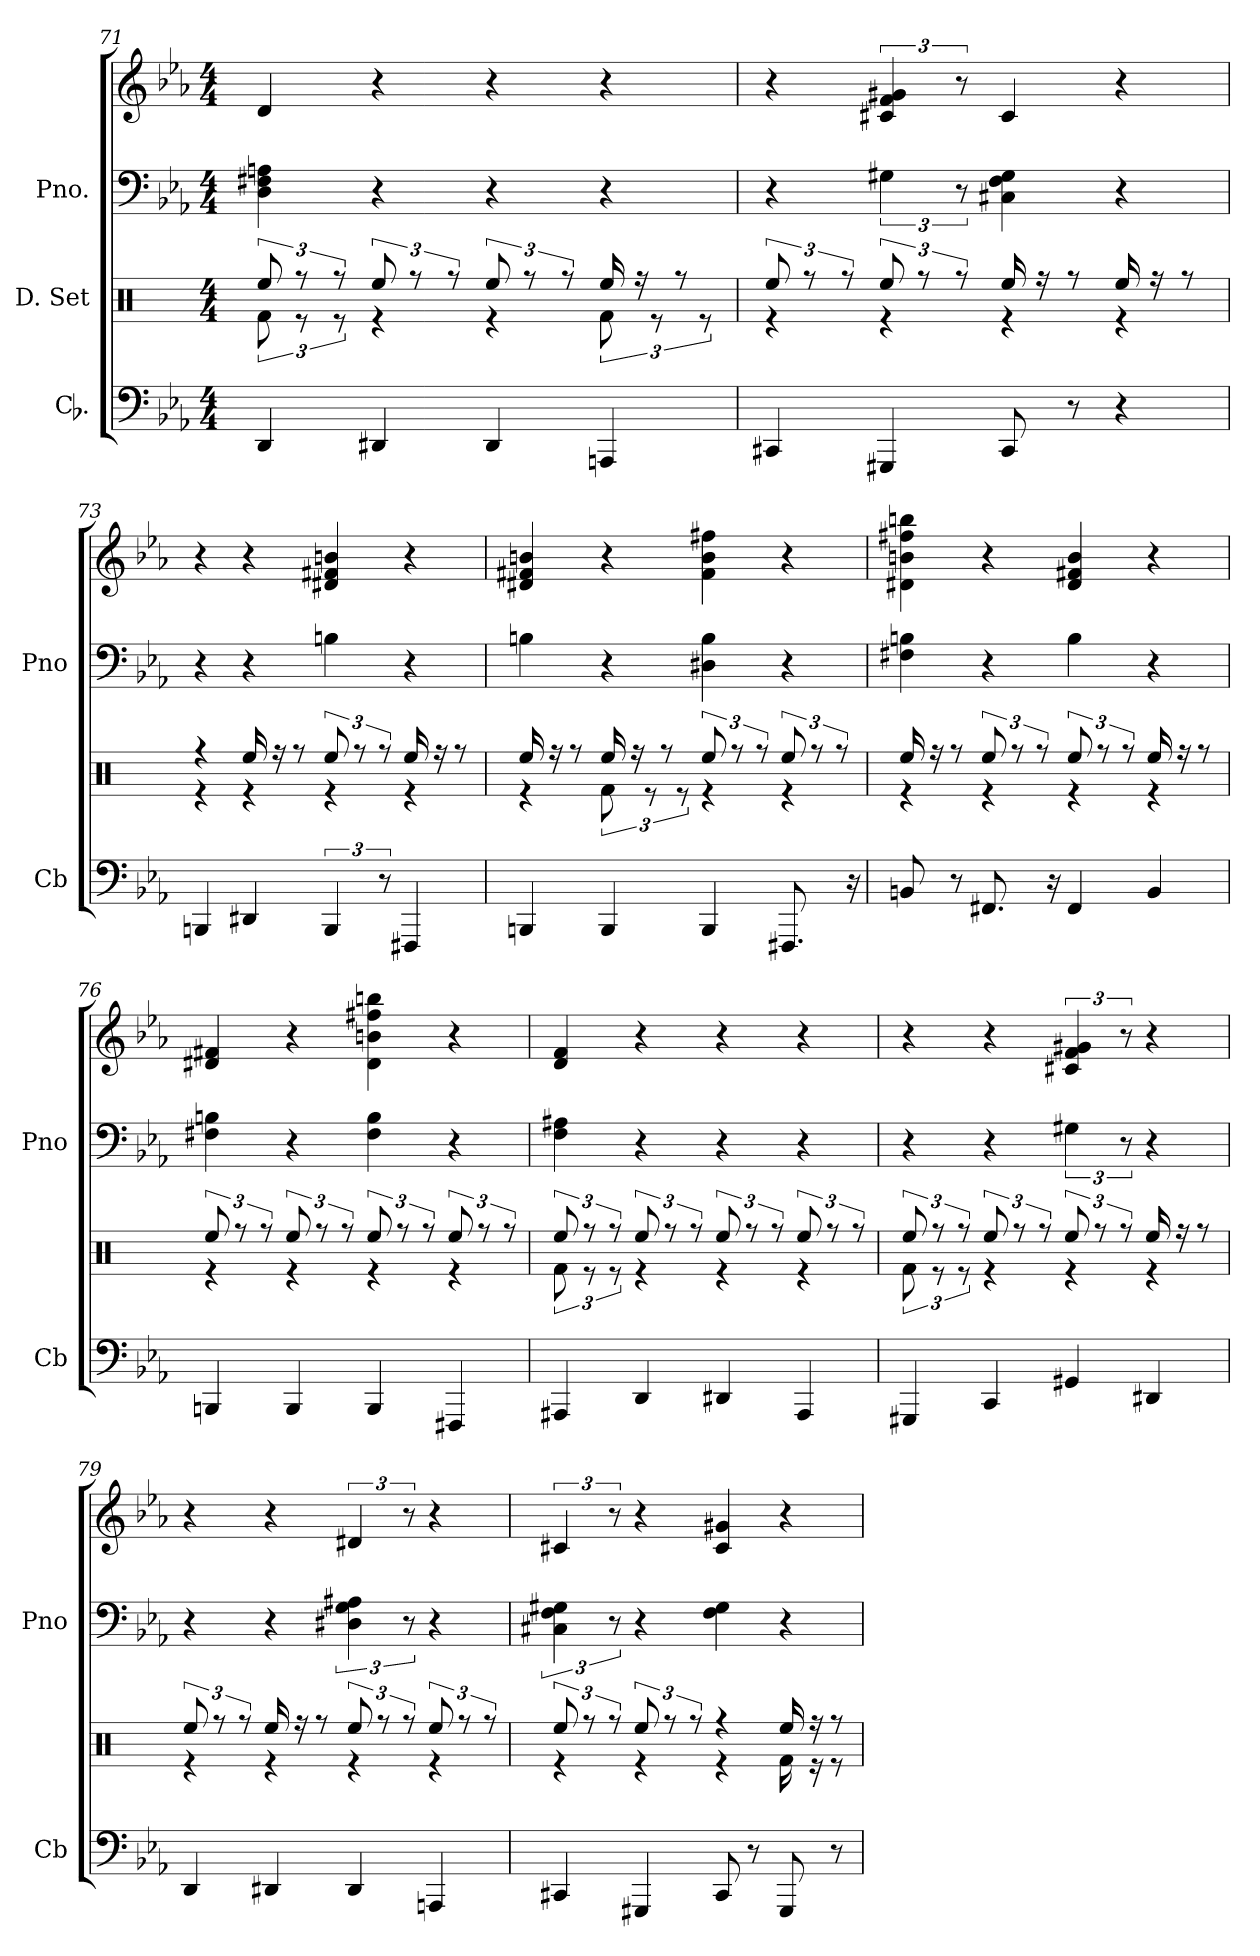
**kern	**kern	**kern	**kern
*part3	*part2	*part1	*part1
*staff4	*staff3	*staff2	*staff1
*I"Cb.	*I"D. Set	*I"Pno.	*
*I'Cb	*	*I'Pno	*
*clefF4	*clefX	*clefF4	*clefG2
*k[b-e-a-]	*k[]	*k[b-e-a-]	*k[b-e-a-]
*M4/4	*M4/4	*M4/4	*M4/4
=71	=71	=71	=71
*	*^	*	*
4DD	12Rf\	12Ree/	4D 4F#X 4An	4d
.	12re	12rff	.	.
.	12re	12rff	.	.
4DD#X	4re	12Ree/	4r	4r
.	.	12rff	.	.
.	.	12rff	.	.
4DD#	4re	12Ree/	4r	4r
.	.	12rff	.	.
.	.	12rff	.	.
4AAAn	12Rf\	16Ree/	4r	4r
.	.	16rff	.	.
.	12re	.	.	.
.	.	8rff	.	.
.	12re	.	.	.
=72	=72	=72	=72	=72
4CC#X	4re	12Ree/	4r	4r
.	.	12rff	.	.
.	.	12rff	.	.
4GGG#X	4re	12Ree/	6G#X	6c#X 6f 6g#X
.	.	12rff	.	.
.	.	12rff	12r	12r
8CC#	4re	16Ree/	4C#X 4F 4G#	4c#
.	.	16rff	.	.
8r	.	8rff	.	.
4r	4re	16Ree/	4r	4r
.	.	16rff	.	.
.	.	8rff	.	.
=73	=73	=73	=73	=73
4BBBn	4re	4rff	4r	4r
4DD#X	4re	16Ree/	4r	4r
.	.	16rff	.	.
.	.	8rff	.	.
6BBB	4re	12Ree/	4Bn	4d#X 4f#X 4bn
.	.	12rff	.	.
12r	.	12rff	.	.
4FFF#X	4re	16Ree/	4r	4r
.	.	16rff	.	.
.	.	8rff	.	.
=74	=74	=74	=74	=74
4BBBn	4re	16Ree/	4Bn	4d#X 4f#X 4bn
.	.	16rff	.	.
.	.	8rff	.	.
4BBB	12Rf\	16Ree/	4r	4r
.	.	16rff	.	.
.	12re	.	.	.
.	.	8rff	.	.
.	12re	.	.	.
4BBB	4re	12Ree/	4D#X 4B	4f# 4b 4ff#X
.	.	12rff	.	.
.	.	12rff	.	.
8.FFF#X	4re	12Ree/	4r	4r
.	.	12rff	.	.
.	.	12rff	.	.
16r	.	.	.	.
=75	=75	=75	=75	=75
8BBn	4re	16Ree/	4F#X 4Bn	4d#X 4bn 4ff#X 4bbn
.	.	16rff	.	.
8r	.	8rff	.	.
8.FF#X	4re	12Ree/	4r	4r
.	.	12rff	.	.
.	.	12rff	.	.
16r	.	.	.	.
4FF#	4re	12Ree/	4B	4d# 4f#X 4b
.	.	12rff	.	.
.	.	12rff	.	.
4BB	4re	16Ree/	4r	4r
.	.	16rff	.	.
.	.	8rff	.	.
=76	=76	=76	=76	=76
4BBBn	4re	12Ree/	4F#X 4Bn	4d#X 4f#X
.	.	12rff	.	.
.	.	12rff	.	.
4BBB	4re	12Ree/	4r	4r
.	.	12rff	.	.
.	.	12rff	.	.
4BBB	4re	12Ree/	4F# 4B	4d# 4bn 4ff#X 4bbn
.	.	12rff	.	.
.	.	12rff	.	.
4FFF#X	4re	12Ree/	4r	4r
.	.	12rff	.	.
.	.	12rff	.	.
=77	=77	=77	=77	=77
4AAA#X	12Rf\	12Ree/	4F 4A#X	4d 4f
.	12re	12rff	.	.
.	12re	12rff	.	.
4DD	4re	12Ree/	4r	4r
.	.	12rff	.	.
.	.	12rff	.	.
4DD#X	4re	12Ree/	4r	4r
.	.	12rff	.	.
.	.	12rff	.	.
4AAA#	4re	12Ree/	4r	4r
.	.	12rff	.	.
.	.	12rff	.	.
=78	=78	=78	=78	=78
4GGG#X	12Rf\	12Ree/	4r	4r
.	12re	12rff	.	.
.	12re	12rff	.	.
4CC	4re	12Ree/	4r	4r
.	.	12rff	.	.
.	.	12rff	.	.
4GG#X	4re	12Ree/	6G#X	6c#X 6f 6g#X
.	.	12rff	.	.
.	.	12rff	12r	12r
4DD#X	4re	16Ree/	4r	4r
.	.	16rff	.	.
.	.	8rff	.	.
=79	=79	=79	=79	=79
4DD	4re	12Ree/	4r	4r
.	.	12rff	.	.
.	.	12rff	.	.
4DD#X	4re	16Ree/	4r	4r
.	.	16rff	.	.
.	.	8rff	.	.
4DD#	4re	12Ree/	6D#X 6G 6A#X	6d#X
.	.	12rff	.	.
.	.	12rff	12r	12r
4AAAn	4re	12Ree/	4r	4r
.	.	12rff	.	.
.	.	12rff	.	.
=80	=80	=80	=80	=80
4CC#X	4re	12Ree/	6C#X 6F 6G#X	6c#X
.	.	12rff	.	.
.	.	12rff	12r	12r
4GGG#X	4re	12Ree/	4r	4r
.	.	12rff	.	.
.	.	12rff	.	.
8CC#	4re	4rff	4F 4G#	4c# 4g#X
8r	.	.	.	.
8GGG#	16Rf\	16Ree/	4r	4r
.	16re	16rff	.	.
8r	8re	8rff	.	.
*	*v	*v	*	*
=	=	=	=
*-	*-	*-	*-
